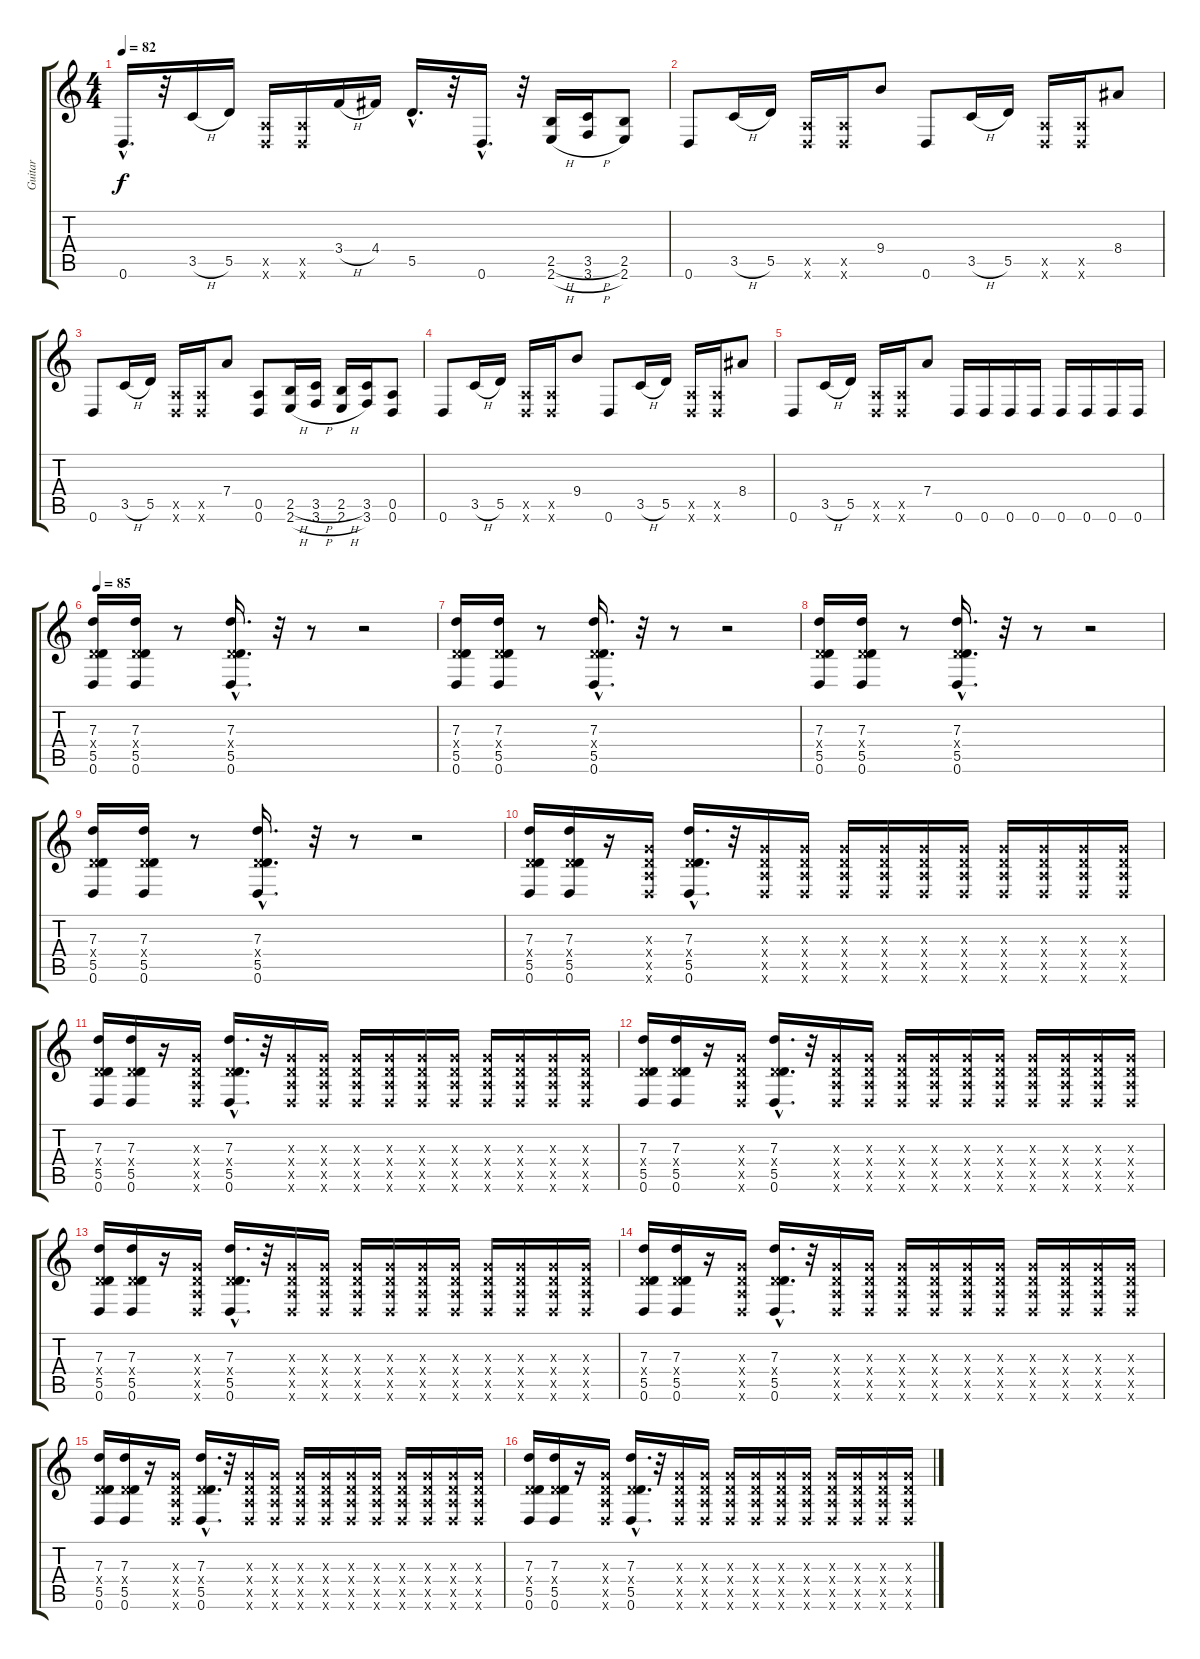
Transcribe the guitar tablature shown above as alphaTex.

\track ("Guitar" "Guitar") {instrument distortionguitar}
\staff {score tabs}
\tuning (E4 B3 G3 D3 A2 D2) {hide}
\ts (4 4)
\tempo 82
\clef g2
\ks c
0.6{hac}.16{d dy f} r.32 3.5{h}.16 5.5.16 (0.5{x} 0.6{x}).16 (0.5{x} 0.6{x}).16 3.4{h}.16 4.4.16 5.5{hac}.16{d} r.32 0.6{hac}.16{d} r.32 (2.5{h} 2.6{h}).16 (3.5{h} 3.6{h}).16 (2.5 2.6).8 |
0.6.8{volume 15} 3.5{h}.16 5.5.16 (0.5{x} 0.6{x}).16 (0.5{x} 0.6{x}).16 9.4.8 0.6.8 3.5{h}.16 5.5.16 (0.5{x} 0.6{x}).16 (0.5{x} 0.6{x}).16 8.4.8 |
0.6.8 3.5{h}.16 5.5.16 (0.5{x} 0.6{x}).16 (0.5{x} 0.6{x}).16 7.4.8 (0.5 0.6).8 (2.5{h} 2.6{h}).16 (3.5{h} 3.6{h}).16 (2.5{h} 2.6{h}).16 (3.5 3.6).16 (0.5 0.6).8 |
0.6.8 3.5{h}.16 5.5.16 (0.5{x} 0.6{x}).16 (0.5{x} 0.6{x}).16 9.4.8 0.6.8 3.5{h}.16 5.5.16 (0.5{x} 0.6{x}).16 (0.5{x} 0.6{x}).16 8.4.8 |
0.6.8 3.5{h}.16 5.5.16 (0.5{x} 0.6{x}).16 (0.5{x} 0.6{x}).16 7.4.8 0.6.16 0.6.16 0.6.16 0.6.16 0.6.16 0.6.16 0.6.16 0.6.16 |
\tempo 85
(7.3 0.4{x} 5.5 0.6).16 (7.3 0.4{x} 5.5 0.6).16 r.8 (7.3{hac} 0.4{hac x} 5.5{hac} 0.6{hac}).16{d} r.32 r.8 r.2 |
(7.3 0.4{x} 5.5 0.6).16 (7.3 0.4{x} 5.5 0.6).16 r.8 (7.3{hac} 0.4{hac x} 5.5{hac} 0.6{hac}).16{d} r.32 r.8 r.2 |
(7.3 0.4{x} 5.5 0.6).16 (7.3 0.4{x} 5.5 0.6).16 r.8 (7.3{hac} 0.4{hac x} 5.5{hac} 0.6{hac}).16{d} r.32 r.8 r.2 |
(7.3 0.4{x} 5.5 0.6).16 (7.3 0.4{x} 5.5 0.6).16 r.8 (7.3{hac} 0.4{hac x} 5.5{hac} 0.6{hac}).16{d} r.32 r.8 r.2 |
(7.3 0.4{x} 5.5 0.6).16 (7.3 0.4{x} 5.5 0.6).16 r.16 (0.3{x} 0.4{x} 0.5{x} 0.6{x}).16 (7.3{hac} 0.4{hac x} 5.5{hac} 0.6{hac}).16{d} r.32 (0.3{x} 0.4{x} 0.5{x} 0.6{x}).16 (0.3{x} 0.4{x} 0.5{x} 0.6{x}).16 (0.3{x} 0.4{x} 0.5{x} 0.6{x}).16 (0.3{x} 0.4{x} 0.5{x} 0.6{x}).16 (0.3{x} 0.4{x} 0.5{x} 0.6{x}).16 (0.3{x} 0.4{x} 0.5{x} 0.6{x}).16 (0.3{x} 0.4{x} 0.5{x} 0.6{x}).16 (0.3{x} 0.4{x} 0.5{x} 0.6{x}).16 (0.3{x} 0.4{x} 0.5{x} 0.6{x}).16 (0.3{x} 0.4{x} 0.5{x} 0.6{x}).16 |
(7.3 0.4{x} 5.5 0.6).16 (7.3 0.4{x} 5.5 0.6).16 r.16 (0.3{x} 0.4{x} 0.5{x} 0.6{x}).16 (7.3{hac} 0.4{hac x} 5.5{hac} 0.6{hac}).16{d} r.32 (0.3{x} 0.4{x} 0.5{x} 0.6{x}).16 (0.3{x} 0.4{x} 0.5{x} 0.6{x}).16 (0.3{x} 0.4{x} 0.5{x} 0.6{x}).16 (0.3{x} 0.4{x} 0.5{x} 0.6{x}).16 (0.3{x} 0.4{x} 0.5{x} 0.6{x}).16 (0.3{x} 0.4{x} 0.5{x} 0.6{x}).16 (0.3{x} 0.4{x} 0.5{x} 0.6{x}).16 (0.3{x} 0.4{x} 0.5{x} 0.6{x}).16 (0.3{x} 0.4{x} 0.5{x} 0.6{x}).16 (0.3{x} 0.4{x} 0.5{x} 0.6{x}).16 |
(7.3 0.4{x} 5.5 0.6).16 (7.3 0.4{x} 5.5 0.6).16 r.16 (0.3{x} 0.4{x} 0.5{x} 0.6{x}).16 (7.3{hac} 0.4{hac x} 5.5{hac} 0.6{hac}).16{d} r.32 (0.3{x} 0.4{x} 0.5{x} 0.6{x}).16 (0.3{x} 0.4{x} 0.5{x} 0.6{x}).16 (0.3{x} 0.4{x} 0.5{x} 0.6{x}).16 (0.3{x} 0.4{x} 0.5{x} 0.6{x}).16 (0.3{x} 0.4{x} 0.5{x} 0.6{x}).16 (0.3{x} 0.4{x} 0.5{x} 0.6{x}).16 (0.3{x} 0.4{x} 0.5{x} 0.6{x}).16 (0.3{x} 0.4{x} 0.5{x} 0.6{x}).16 (0.3{x} 0.4{x} 0.5{x} 0.6{x}).16 (0.3{x} 0.4{x} 0.5{x} 0.6{x}).16 |
(7.3 0.4{x} 5.5 0.6).16 (7.3 0.4{x} 5.5 0.6).16 r.16 (0.3{x} 0.4{x} 0.5{x} 0.6{x}).16 (7.3{hac} 0.4{hac x} 5.5{hac} 0.6{hac}).16{d} r.32 (0.3{x} 0.4{x} 0.5{x} 0.6{x}).16 (0.3{x} 0.4{x} 0.5{x} 0.6{x}).16 (0.3{x} 0.4{x} 0.5{x} 0.6{x}).16 (0.3{x} 0.4{x} 0.5{x} 0.6{x}).16 (0.3{x} 0.4{x} 0.5{x} 0.6{x}).16 (0.3{x} 0.4{x} 0.5{x} 0.6{x}).16 (0.3{x} 0.4{x} 0.5{x} 0.6{x}).16 (0.3{x} 0.4{x} 0.5{x} 0.6{x}).16 (0.3{x} 0.4{x} 0.5{x} 0.6{x}).16 (0.3{x} 0.4{x} 0.5{x} 0.6{x}).16 |
(7.3 0.4{x} 5.5 0.6).16 (7.3 0.4{x} 5.5 0.6).16 r.16 (0.3{x} 0.4{x} 0.5{x} 0.6{x}).16 (7.3{hac} 0.4{hac x} 5.5{hac} 0.6{hac}).16{d} r.32 (0.3{x} 0.4{x} 0.5{x} 0.6{x}).16 (0.3{x} 0.4{x} 0.5{x} 0.6{x}).16 (0.3{x} 0.4{x} 0.5{x} 0.6{x}).16 (0.3{x} 0.4{x} 0.5{x} 0.6{x}).16 (0.3{x} 0.4{x} 0.5{x} 0.6{x}).16 (0.3{x} 0.4{x} 0.5{x} 0.6{x}).16 (0.3{x} 0.4{x} 0.5{x} 0.6{x}).16 (0.3{x} 0.4{x} 0.5{x} 0.6{x}).16 (0.3{x} 0.4{x} 0.5{x} 0.6{x}).16 (0.3{x} 0.4{x} 0.5{x} 0.6{x}).16 |
(7.3 0.4{x} 5.5 0.6).16 (7.3 0.4{x} 5.5 0.6).16 r.16 (0.3{x} 0.4{x} 0.5{x} 0.6{x}).16 (7.3{hac} 0.4{hac x} 5.5{hac} 0.6{hac}).16{d} r.32 (0.3{x} 0.4{x} 0.5{x} 0.6{x}).16 (0.3{x} 0.4{x} 0.5{x} 0.6{x}).16 (0.3{x} 0.4{x} 0.5{x} 0.6{x}).16 (0.3{x} 0.4{x} 0.5{x} 0.6{x}).16 (0.3{x} 0.4{x} 0.5{x} 0.6{x}).16 (0.3{x} 0.4{x} 0.5{x} 0.6{x}).16 (0.3{x} 0.4{x} 0.5{x} 0.6{x}).16 (0.3{x} 0.4{x} 0.5{x} 0.6{x}).16 (0.3{x} 0.4{x} 0.5{x} 0.6{x}).16 (0.3{x} 0.4{x} 0.5{x} 0.6{x}).16 |
(7.3 0.4{x} 5.5 0.6).16 (7.3 0.4{x} 5.5 0.6).16 r.16 (0.3{x} 0.4{x} 0.5{x} 0.6{x}).16 (7.3{hac} 0.4{hac x} 5.5{hac} 0.6{hac}).16{d} r.32 (0.3{x} 0.4{x} 0.5{x} 0.6{x}).16 (0.3{x} 0.4{x} 0.5{x} 0.6{x}).16 (0.3{x} 0.4{x} 0.5{x} 0.6{x}).16 (0.3{x} 0.4{x} 0.5{x} 0.6{x}).16 (0.3{x} 0.4{x} 0.5{x} 0.6{x}).16 (0.3{x} 0.4{x} 0.5{x} 0.6{x}).16 (0.3{x} 0.4{x} 0.5{x} 0.6{x}).16 (0.3{x} 0.4{x} 0.5{x} 0.6{x}).16 (0.3{x} 0.4{x} 0.5{x} 0.6{x}).16 (0.3{x} 0.4{x} 0.5{x} 0.6{x}).16
